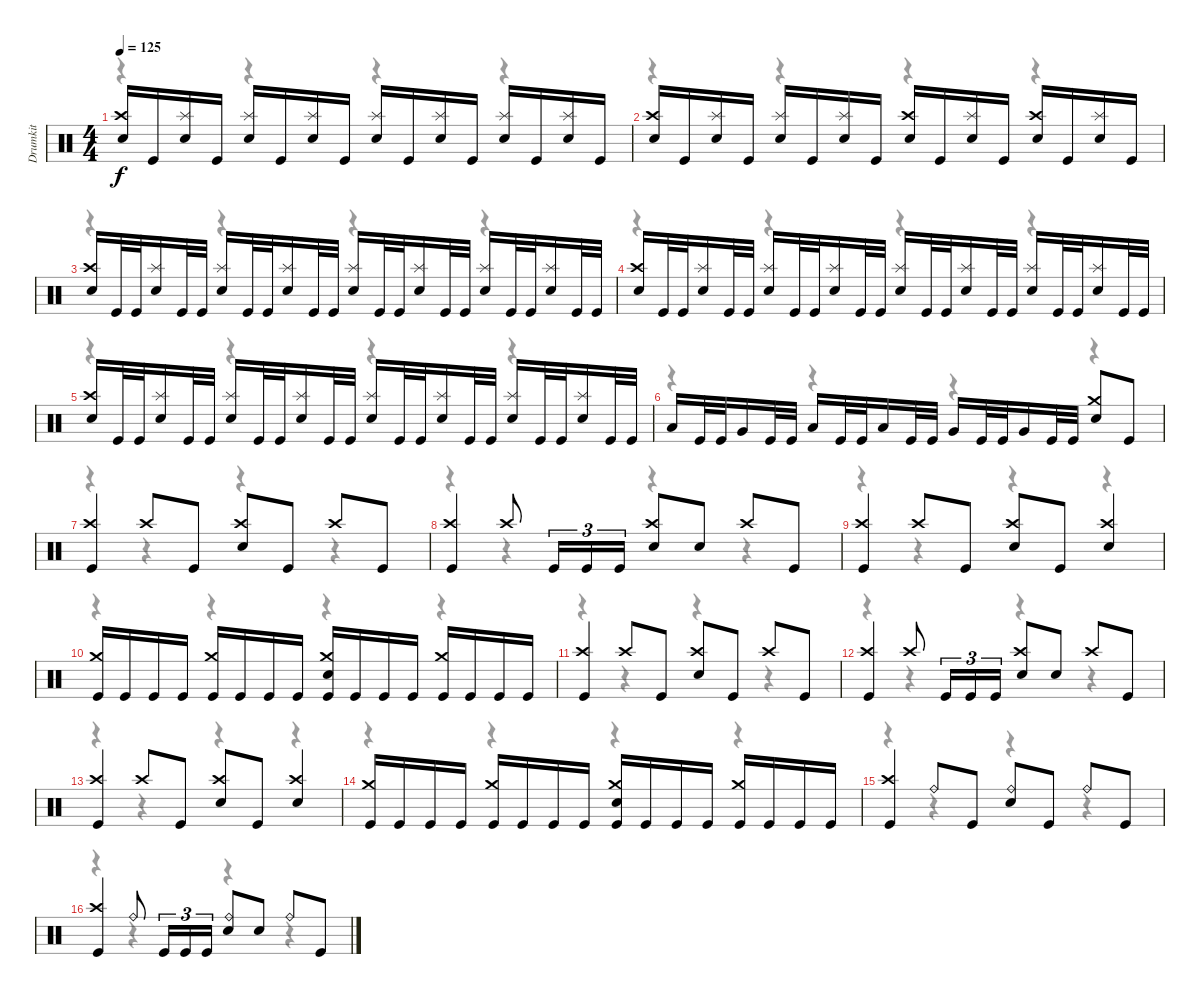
\track ("Drumkit" "Drumkit") {instrument percussion}
\staff {score}
\articulation defaults
\voice
\ts (4 4)
\tempo 125
\clef neutral
\ks c
("Crash high (hit)" "Snare (hit) 2").16{dy f} "Kick (hit)".16 ("Splash (hit)" "Snare (hit) 2").16 "Kick (hit)".16 ("Splash (hit)" "Snare (hit) 2").16 "Kick (hit)".16 ("Splash (hit)" "Snare (hit) 2").16 "Kick (hit)".16 ("Splash (hit)" "Snare (hit) 2").16 "Kick (hit)".16 ("Splash (hit)" "Snare (hit) 2").16 "Kick (hit)".16 ("Splash (hit)" "Snare (hit) 2").16 "Kick (hit)".16 ("Splash (hit)" "Snare (hit) 2").16 "Kick (hit)".16 |
("Crash high (hit)" "Snare (hit) 2").16 "Kick (hit)".16 ("Splash (hit)" "Snare (hit) 2").16 "Kick (hit)".16 ("Splash (hit)" "Snare (hit) 2").16 "Kick (hit)".16 ("Splash (hit)" "Snare (hit) 2").16 "Kick (hit)".16 ("Crash high (hit)" "Snare (hit) 2").16 "Kick (hit)".16 ("Splash (hit)" "Snare (hit) 2").16 "Kick (hit)".16 ("Crash high (hit)" "Snare (hit) 2").16 "Kick (hit)".16 ("Splash (hit)" "Snare (hit) 2").16 "Kick (hit)".16 |
("Crash high (hit)" "Snare (hit) 2").16 "Kick (hit)".32 "Kick (hit)".32 ("Splash (hit)" "Snare (hit) 2").16 "Kick (hit)".32 "Kick (hit)".32 ("Splash (hit)" "Snare (hit) 2").16 "Kick (hit)".32 "Kick (hit)".32 ("Splash (hit)" "Snare (hit) 2").16 "Kick (hit)".32 "Kick (hit)".32 ("Splash (hit)" "Snare (hit) 2").16 "Kick (hit)".32 "Kick (hit)".32 ("Splash (hit)" "Snare (hit) 2").16 "Kick (hit)".32 "Kick (hit)".32 ("Splash (hit)" "Snare (hit) 2").16 "Kick (hit)".32 "Kick (hit)".32 ("Splash (hit)" "Snare (hit) 2").16 "Kick (hit)".32 "Kick (hit)".32 |
("Crash high (hit)" "Snare (hit) 2").16 "Kick (hit)".32 "Kick (hit)".32 ("Splash (hit)" "Snare (hit) 2").16 "Kick (hit)".32 "Kick (hit)".32 ("Splash (hit)" "Snare (hit) 2").16 "Kick (hit)".32 "Kick (hit)".32 ("Splash (hit)" "Snare (hit) 2").16 "Kick (hit)".32 "Kick (hit)".32 ("Splash (hit)" "Snare (hit) 2").16 "Kick (hit)".32 "Kick (hit)".32 ("Splash (hit)" "Snare (hit) 2").16 "Kick (hit)".32 "Kick (hit)".32 ("Splash (hit)" "Snare (hit) 2").16 "Kick (hit)".32 "Kick (hit)".32 ("Splash (hit)" "Snare (hit) 2").16 "Kick (hit)".32 "Kick (hit)".32 |
("Crash high (hit)" "Snare (hit) 2").16 "Kick (hit)".32 "Kick (hit)".32 ("Splash (hit)" "Snare (hit) 2").16 "Kick (hit)".32 "Kick (hit)".32 ("Splash (hit)" "Snare (hit) 2").16 "Kick (hit)".32 "Kick (hit)".32 ("Splash (hit)" "Snare (hit) 2").16 "Kick (hit)".32 "Kick (hit)".32 ("Splash (hit)" "Snare (hit) 2").16 "Kick (hit)".32 "Kick (hit)".32 ("Splash (hit)" "Snare (hit) 2").16 "Kick (hit)".32 "Kick (hit)".32 ("Splash (hit)" "Snare (hit) 2").16 "Kick (hit)".32 "Kick (hit)".32 ("Splash (hit)" "Snare (hit) 2").16 "Kick (hit)".32 "Kick (hit)".32 |
"Low Floor Tom (hit)".16 "Kick (hit)".32 "Kick (hit)".32 "Very Low Tom (hit)".16 "Kick (hit)".32 "Kick (hit)".32 "Low Floor Tom (hit)".16 "Kick (hit)".32 "Kick (hit)".32 "Low Floor Tom (hit)".16 "Kick (hit)".32 "Kick (hit)".32 "Very Low Tom (hit)".16 "Kick (hit)".32 "Kick (hit)".32 "Very Low Tom (hit)".16 "Kick (hit)".32 "Kick (hit)".32 ("Crash medium (hit)" "Snare (hit) 2").8 "Kick (hit)".8 |
("Crash high (hit)" "Kick (hit)").4 "Crash high (hit)".8 "Kick (hit)".8 ("Crash high (hit)" "Snare (hit) 2").8 "Kick (hit)".8 "Crash high (hit)".8 "Kick (hit)".8 |
("Crash high (hit)" "Kick (hit)").4 "Crash high (hit)".8 "Kick (hit)".16{tu (3 2)} "Kick (hit)".16{tu (3 2)} "Kick (hit)".16{tu (3 2)} ("Crash high (hit)" "Snare (hit) 2").8 "Snare (hit) 2".8 "Crash high (hit)".8 "Kick (hit)".8 |
("Crash high (hit)" "Kick (hit)").4 "Crash high (hit)".8 "Kick (hit)".8 ("Crash high (hit)" "Snare (hit) 2").8 "Kick (hit)".8 ("Crash high (hit)" "Snare (hit) 2").4 |
("Crash medium (hit)" "Kick (hit)").16 "Kick (hit)".16 "Kick (hit)".16 "Kick (hit)".16 ("Crash medium (hit)" "Kick (hit)").16 "Kick (hit)".16 "Kick (hit)".16 "Kick (hit)".16 ("Crash medium (hit)" "Snare (hit) 2" "Kick (hit)").16 "Kick (hit)".16 "Kick (hit)".16 "Kick (hit)".16 ("Crash medium (hit)" "Kick (hit)").16 "Kick (hit)".16 "Kick (hit)".16 "Kick (hit)".16 |
("Crash high (hit)" "Kick (hit)").4 "Crash high (hit)".8 "Kick (hit)".8 ("Crash high (hit)" "Snare (hit) 2").8 "Kick (hit)".8 "Crash high (hit)".8 "Kick (hit)".8 |
("Crash high (hit)" "Kick (hit)").4 "Crash high (hit)".8 "Kick (hit)".16{tu (3 2)} "Kick (hit)".16{tu (3 2)} "Kick (hit)".16{tu (3 2)} ("Crash high (hit)" "Snare (hit) 2").8 "Snare (hit) 2".8 "Crash high (hit)".8 "Kick (hit)".8 |
("Crash high (hit)" "Kick (hit)").4 "Crash high (hit)".8 "Kick (hit)".8 ("Crash high (hit)" "Snare (hit) 2").8 "Kick (hit)".8 ("Crash high (hit)" "Snare (hit) 2").4 |
("Crash medium (hit)" "Kick (hit)").16 "Kick (hit)".16 "Kick (hit)".16 "Kick (hit)".16 ("Crash medium (hit)" "Kick (hit)").16 "Kick (hit)".16 "Kick (hit)".16 "Kick (hit)".16 ("Crash medium (hit)" "Snare (hit) 2" "Kick (hit)").16 "Kick (hit)".16 "Kick (hit)".16 "Kick (hit)".16 ("Crash medium (hit)" "Kick (hit)").16 "Kick (hit)".16 "Kick (hit)".16 "Kick (hit)".16 |
("Crash high (hit)" "Kick (hit)").4 "Ride (bell)".8 "Kick (hit)".8 ("Ride (bell)" "Snare (hit) 2").8 "Kick (hit)".8 "Ride (bell)".8 "Kick (hit)".8 |
("Crash high (hit)" "Kick (hit)").4 "Ride (bell)".8 "Kick (hit)".16{tu (3 2)} "Kick (hit)".16{tu (3 2)} "Kick (hit)".16{tu (3 2)} ("Ride (bell)" "Snare (hit) 2").8 "Snare (hit) 2".8 "Ride (bell)".8 "Kick (hit)".8
\voice
\clef neutral
\ottava regular
\simile none
\ks c
r.4{dy f} r.4 r.4 r.4 |
r.4 r.4 r.4 r.4 |
r.4 r.4 r.4 r.4 |
r.4 r.4 r.4 r.4 |
r.4 r.4 r.4 r.4 |
r.4 r.4 r.4 r.4 |
r.4 r.4 r.4 r.4 |
r.4 r.4 r.4 r.4 |
r.4 r.4 r.4 r.4 |
r.4 r.4 r.4 r.4 |
r.4 r.4 r.4 r.4 |
r.4 r.4 r.4 r.4 |
r.4 r.4 r.4 r.4 |
r.4 r.4 r.4 r.4 |
r.4 r.4 r.4 r.4 |
r.4 r.4 r.4 r.4
